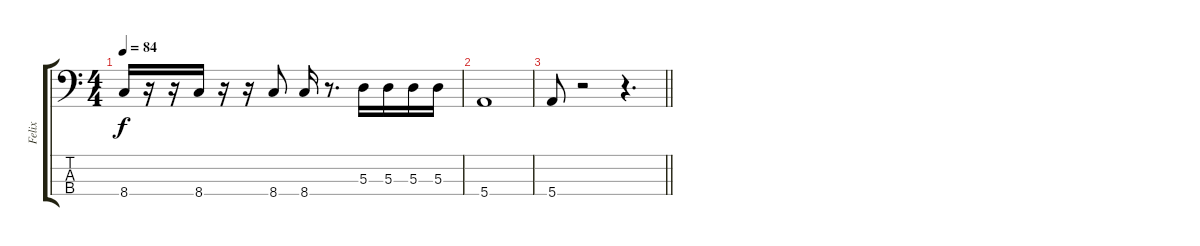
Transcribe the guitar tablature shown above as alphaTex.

\track ("Felix" "Felix") {instrument electricbassfinger}
\staff {score tabs}
\tuning (G2 D2 A1 E1) {hide}
\ts (4 4)
\tempo 84
\clef f4
\ks c
8.4.16{dy f} r.16 r.16 8.4.16 r.16 r.16 8.4.8 8.4.16 r.8{d} 5.3.16 5.3.16 5.3.16 5.3.16 |
5.4.1 |
\barLineRight lightlight
5.4.8 r.2 r.4{d}
